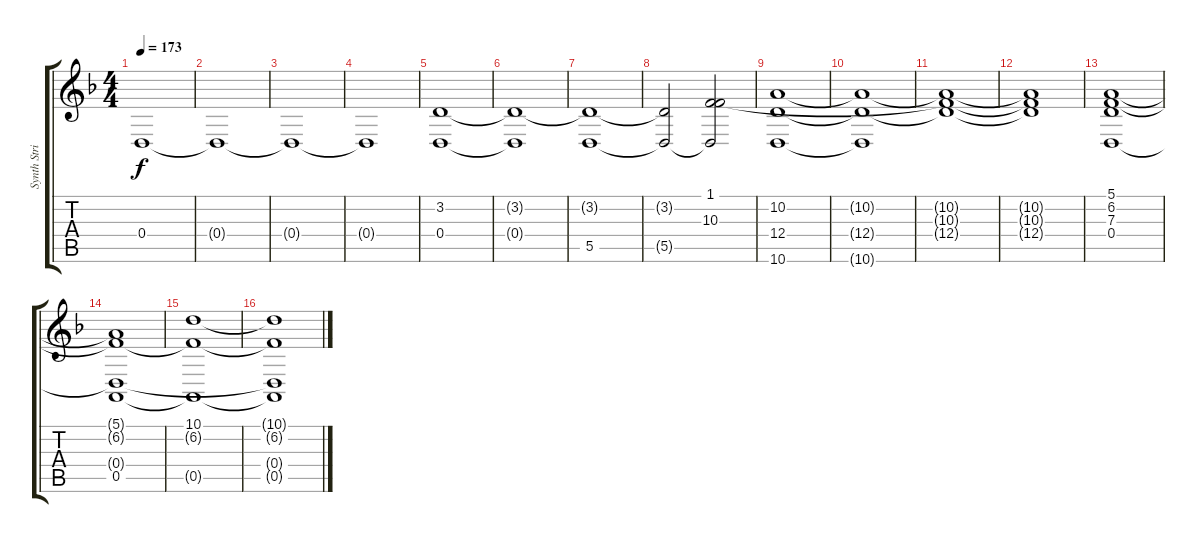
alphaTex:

\track ("Synth Strings" "Synth Stri") {instrument stringensemble1}
\staff {score tabs}
\tuning (E4 B3 G3 D3 A2 E2) {hide}
\ts (4 4)
\tempo 173
\clef g2
\ks dminor
0.4.1{dy f} |
0.4{t}.1 |
0.4{t}.1 |
0.4{t}.1 |
(3.2 0.4).1 |
(3.2{t} 0.4{t}).1 |
(3.2{t} 5.5).1 |
(3.2{t} 5.5{t}).2 (1.1 10.3 5.5{t}).2 |
(10.2 12.4 10.6).1 |
(10.2{t} 12.4{t} 10.6{t}).1 |
(10.2{t} 10.3{t} 12.4{t}).1 |
(10.2{t} 10.3{t} 12.4{t}).1 |
(5.1 6.2 7.3 0.4).1 |
(5.1{t} 6.2{t} 0.4{t} 0.5).1 |
(10.1 6.2{t} 0.5{t}).1 |
(10.1{t} 6.2{t} 0.4{t} 0.5{t}).1
